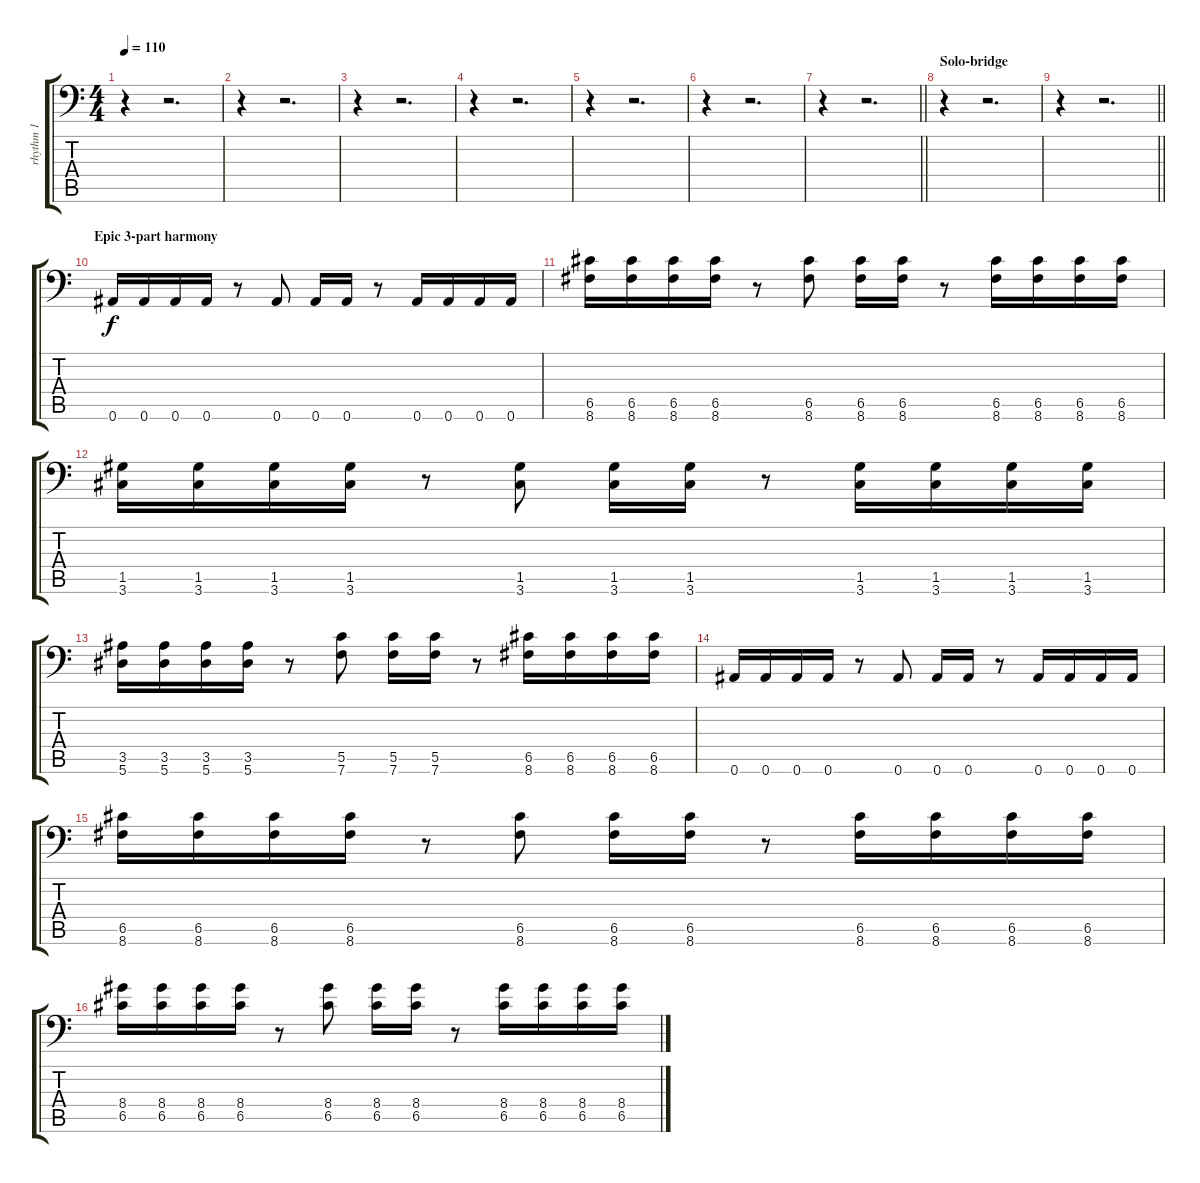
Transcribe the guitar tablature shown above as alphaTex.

\track ("rhythm 1" "rhythm 1") {instrument distortionguitar}
\staff {score tabs}
\tuning (D4 A3 F3 C3 G2 Bb1) {hide}
\ts (4 4)
\tempo 110
\clef f4
\ks c
r.4{dy f} r.2{d} |
r.4 r.2{d} |
r.4 r.2{d} |
r.4 r.2{d} |
r.4 r.2{d} |
r.4 r.2{d} |
\barLineRight lightlight
r.4 r.2{d} |
\section ("" "Solo-bridge")
r.4 r.2{d} |
\barLineRight lightlight
r.4 r.2{d} |
\section ("" "Epic 3-part harmony")
0.6.16 0.6.16 0.6.16 0.6.16 r.8 0.6.8 0.6.16 0.6.16 r.8 0.6.16 0.6.16 0.6.16 0.6.16 |
(6.5 8.6).16 (6.5 8.6).16 (6.5 8.6).16 (6.5 8.6).16 r.8 (6.5 8.6).8 (6.5 8.6).16 (6.5 8.6).16 r.8 (6.5 8.6).16 (6.5 8.6).16 (6.5 8.6).16 (6.5 8.6).16 |
(1.5 3.6).16 (1.5 3.6).16 (1.5 3.6).16 (1.5 3.6).16 r.8 (1.5 3.6).8 (1.5 3.6).16 (1.5 3.6).16 r.8 (1.5 3.6).16 (1.5 3.6).16 (1.5 3.6).16 (1.5 3.6).16 |
(3.5 5.6).16 (3.5 5.6).16 (3.5 5.6).16 (3.5 5.6).16 r.8 (5.5 7.6).8 (5.5 7.6).16 (5.5 7.6).16 r.8 (6.5 8.6).16 (6.5 8.6).16 (6.5 8.6).16 (6.5 8.6).16 |
0.6.16 0.6.16 0.6.16 0.6.16 r.8 0.6.8 0.6.16 0.6.16 r.8 0.6.16 0.6.16 0.6.16 0.6.16 |
(6.5 8.6).16 (6.5 8.6).16 (6.5 8.6).16 (6.5 8.6).16 r.8 (6.5 8.6).8 (6.5 8.6).16 (6.5 8.6).16 r.8 (6.5 8.6).16 (6.5 8.6).16 (6.5 8.6).16 (6.5 8.6).16 |
(8.4 6.5).16 (8.4 6.5).16 (8.4 6.5).16 (8.4 6.5).16 r.8 (8.4 6.5).8 (8.4 6.5).16 (8.4 6.5).16 r.8 (8.4 6.5).16 (8.4 6.5).16 (8.4 6.5).16 (8.4 6.5).16
